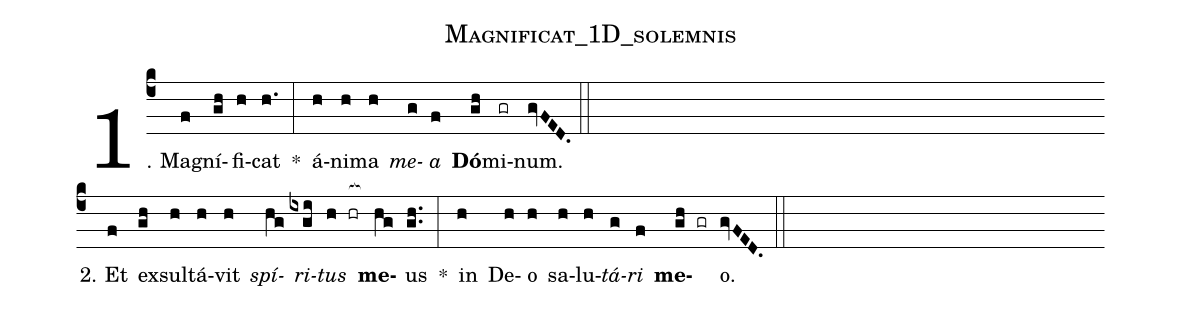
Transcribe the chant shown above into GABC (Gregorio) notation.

name:Magnificat_1D_solemnis;
%%
(c4)1. Ma(f)gní(gh)fi(h)cat(h.) *(:) á(h)ni(h)ma(h) <i>me</i>(g)<i>a</i>(f) <b>Dó</b>(gh)mi(gr)num.(gvFED.) (::) (Z-)
2. Et(f) ex(gh)sul(h)tá(h)vit(h) <i>spí</i>(hg)<i>ri</i>(ixgi)<i>tus</i>(h hr[ocb:1{]) <b>me</b>(hg[ocb:0}])us(gh..) *(:) in(h) De(h)o(h) sa(h)lu(h)<i>tá</i>(g)<i>ri</i>(f) <b>me</b>(gh gr)o.(gvFED.) (::)
